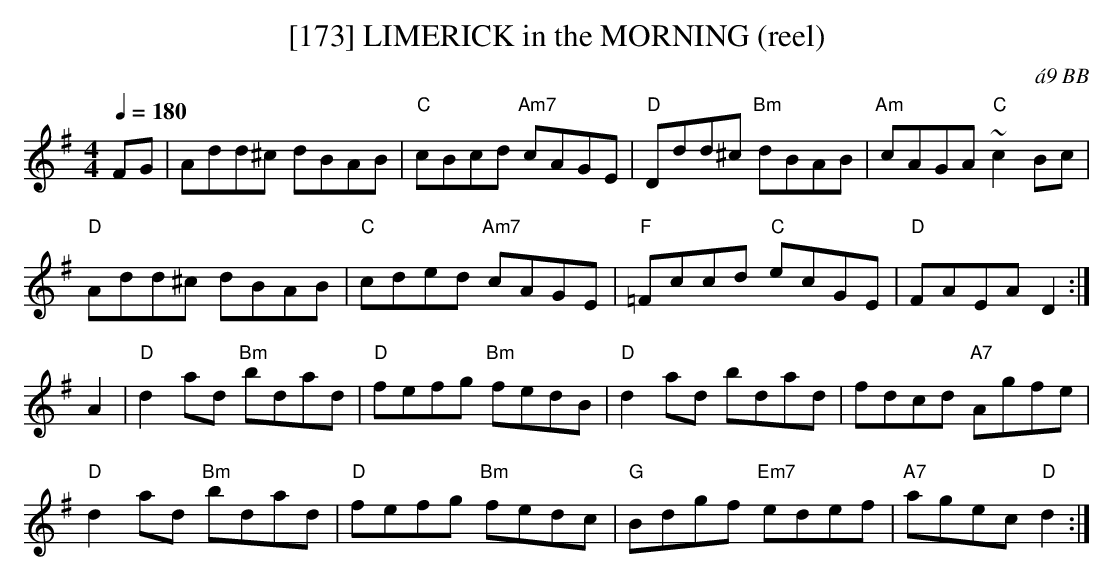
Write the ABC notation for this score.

X:1
T:[173] LIMERICK in the MORNING (reel)
C:\'a9 BB
M:4/4
Q:1/4=180
L:1/8
K:G
FG|Add^c dBAB|"C"cBcd "Am7"cAGE|"D"Ddd^c "Bm"dBAB|"Am"cAGA "C"~c2Bc|
"D"Add^c dBAB|"C"cded "Am7"cAGE|"F"=Fccd "C"ecGE|"D"FAEA D2 :|
A2|"D"d2ad "Bm"bdad|"D"fefg "Bm"fedB|"D"d2 ad bdad|fdcd "A7"Agfe|
"D"d2ad "Bm"bdad|"D"fefg "Bm"fedc|"G"Bdgf "Em7"edef|"A7"agec "D"d2 :|
